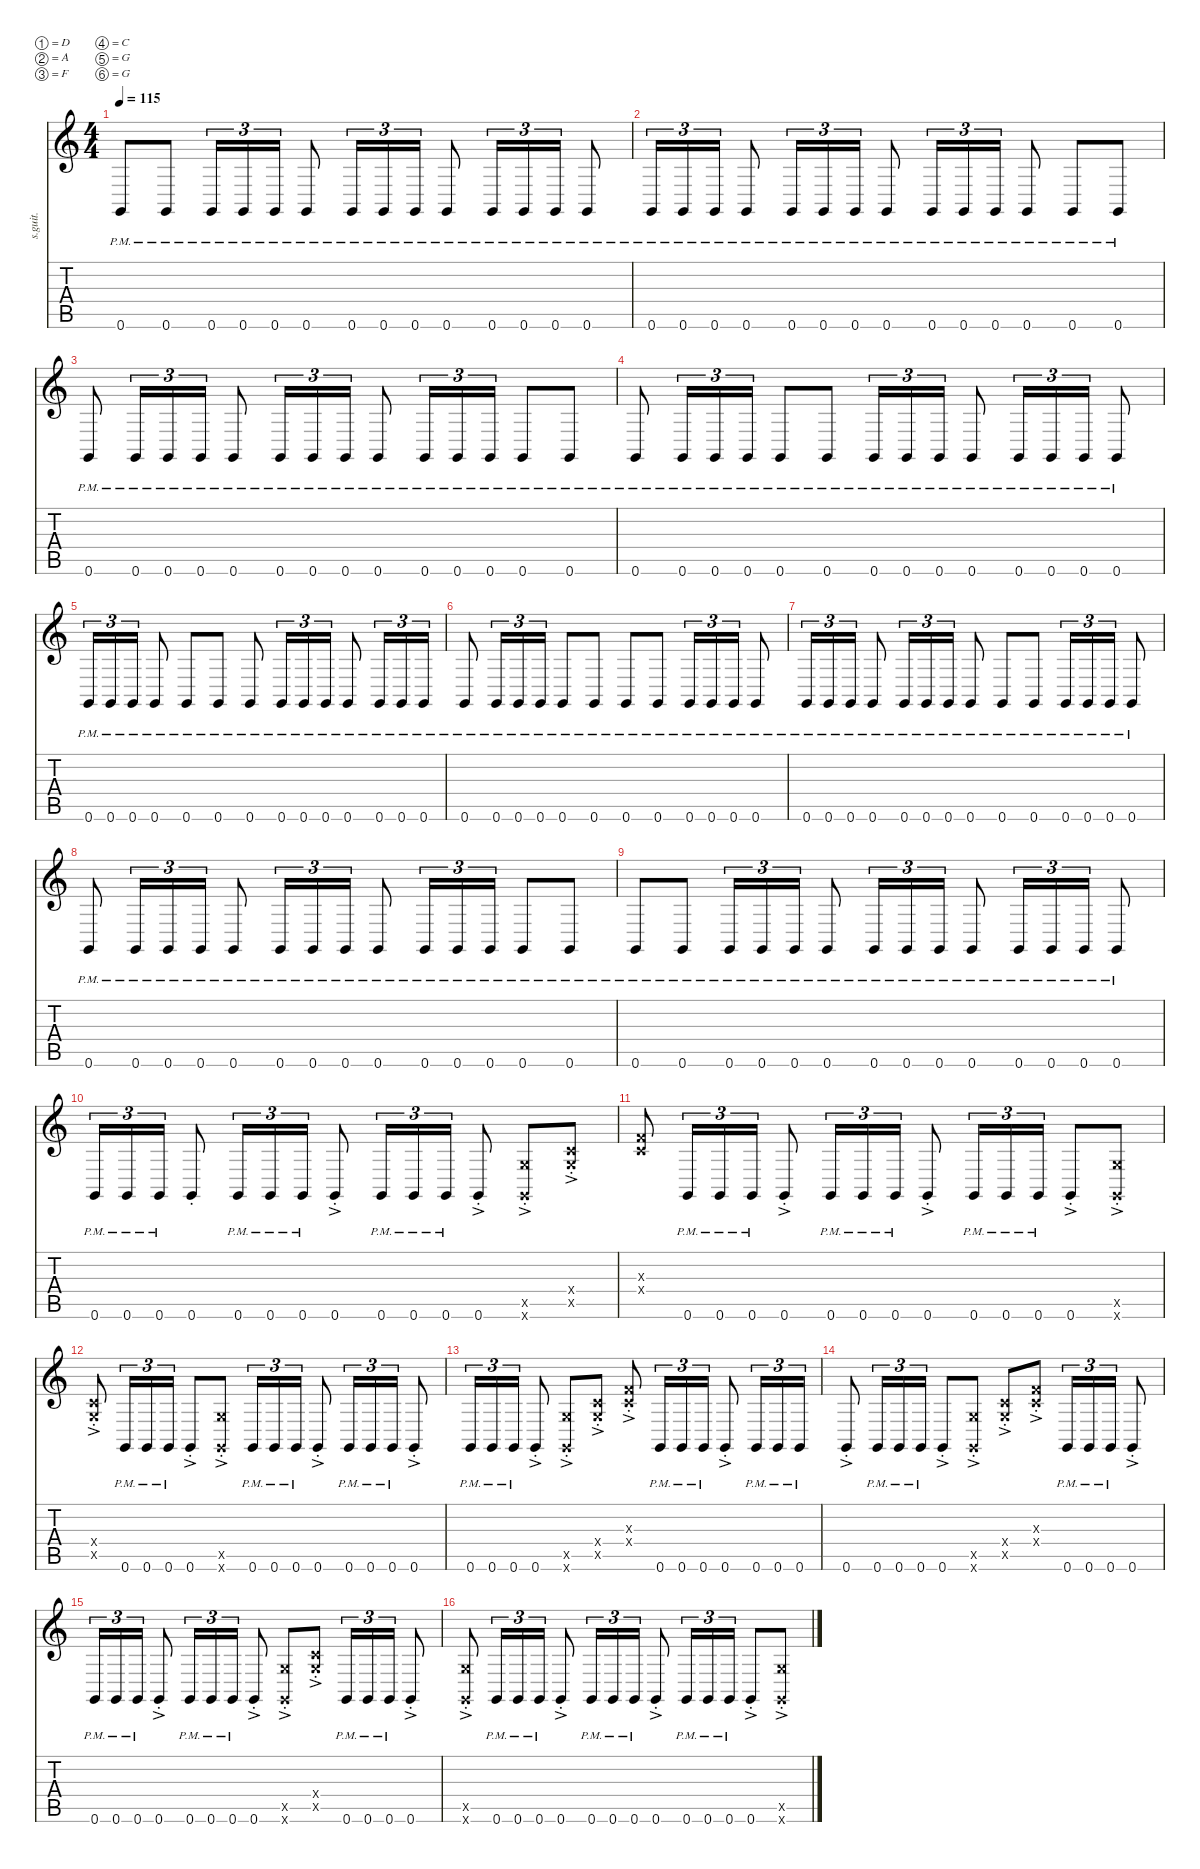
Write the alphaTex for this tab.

\defaultSystemsLayout 4
\hideDynamics
\bracketExtendMode nobrackets
\track ("Rythm Guitar 1 (w/solo)" "s.guit.") {instrument distortionguitar}
\staff {score tabs}
\tuning (D4 A3 F3 C3 G2 G1)
\ts (4 4)
\tempo 115
\clef g2
\ks c
0.6{pm}.8{lyrics (0 "") lyrics (1 "") lyrics (2 "") lyrics (3 "") lyrics (4 "") dy f} 0.6{pm}.8{lyrics (0 "") lyrics (1 "") lyrics (2 "") lyrics (3 "") lyrics (4 "")} 0.6{pm}.16{tu (3 2) lyrics (0 "") lyrics (1 "") lyrics (2 "") lyrics (3 "") lyrics (4 "")} 0.6{pm}.16{tu (3 2) lyrics (0 "") lyrics (1 "") lyrics (2 "") lyrics (3 "") lyrics (4 "")} 0.6{pm}.16{tu (3 2) lyrics (0 "") lyrics (1 "") lyrics (2 "") lyrics (3 "") lyrics (4 "")} 0.6{pm}.8{lyrics (0 "") lyrics (1 "") lyrics (2 "") lyrics (3 "") lyrics (4 "")} 0.6{pm}.16{tu (3 2) lyrics (0 "") lyrics (1 "") lyrics (2 "") lyrics (3 "") lyrics (4 "")} 0.6{pm}.16{tu (3 2) lyrics (0 "") lyrics (1 "") lyrics (2 "") lyrics (3 "") lyrics (4 "")} 0.6{pm}.16{tu (3 2) lyrics (0 "") lyrics (1 "") lyrics (2 "") lyrics (3 "") lyrics (4 "")} 0.6{pm}.8{lyrics (0 "") lyrics (1 "") lyrics (2 "") lyrics (3 "") lyrics (4 "")} 0.6{pm}.16{tu (3 2) lyrics (0 "") lyrics (1 "") lyrics (2 "") lyrics (3 "") lyrics (4 "")} 0.6{pm}.16{tu (3 2) lyrics (0 "") lyrics (1 "") lyrics (2 "") lyrics (3 "") lyrics (4 "")} 0.6{pm}.16{tu (3 2) lyrics (0 "") lyrics (1 "") lyrics (2 "") lyrics (3 "") lyrics (4 "")} 0.6{pm}.8{lyrics (0 "") lyrics (1 "") lyrics (2 "") lyrics (3 "") lyrics (4 "")} |
0.6{pm}.16{tu (3 2) lyrics (0 "") lyrics (1 "") lyrics (2 "") lyrics (3 "") lyrics (4 "")} 0.6{pm}.16{tu (3 2) lyrics (0 "") lyrics (1 "") lyrics (2 "") lyrics (3 "") lyrics (4 "")} 0.6{pm}.16{tu (3 2) lyrics (0 "") lyrics (1 "") lyrics (2 "") lyrics (3 "") lyrics (4 "")} 0.6{pm}.8{lyrics (0 "") lyrics (1 "") lyrics (2 "") lyrics (3 "") lyrics (4 "")} 0.6{pm}.16{tu (3 2) lyrics (0 "") lyrics (1 "") lyrics (2 "") lyrics (3 "") lyrics (4 "")} 0.6{pm}.16{tu (3 2) lyrics (0 "") lyrics (1 "") lyrics (2 "") lyrics (3 "") lyrics (4 "")} 0.6{pm}.16{tu (3 2) lyrics (0 "") lyrics (1 "") lyrics (2 "") lyrics (3 "") lyrics (4 "")} 0.6{pm}.8{lyrics (0 "") lyrics (1 "") lyrics (2 "") lyrics (3 "") lyrics (4 "")} 0.6{pm}.16{tu (3 2) lyrics (0 "") lyrics (1 "") lyrics (2 "") lyrics (3 "") lyrics (4 "")} 0.6{pm}.16{tu (3 2) lyrics (0 "") lyrics (1 "") lyrics (2 "") lyrics (3 "") lyrics (4 "")} 0.6{pm}.16{tu (3 2) lyrics (0 "") lyrics (1 "") lyrics (2 "") lyrics (3 "") lyrics (4 "")} 0.6{pm}.8{lyrics (0 "") lyrics (1 "") lyrics (2 "") lyrics (3 "") lyrics (4 "")} 0.6{pm}.8{lyrics (0 "") lyrics (1 "") lyrics (2 "") lyrics (3 "") lyrics (4 "")} 0.6{pm}.8{lyrics (0 "") lyrics (1 "") lyrics (2 "") lyrics (3 "") lyrics (4 "")} |
0.6{pm}.8{lyrics (0 "") lyrics (1 "") lyrics (2 "") lyrics (3 "") lyrics (4 "")} 0.6{pm}.16{tu (3 2) lyrics (0 "") lyrics (1 "") lyrics (2 "") lyrics (3 "") lyrics (4 "")} 0.6{pm}.16{tu (3 2) lyrics (0 "") lyrics (1 "") lyrics (2 "") lyrics (3 "") lyrics (4 "")} 0.6{pm}.16{tu (3 2) lyrics (0 "") lyrics (1 "") lyrics (2 "") lyrics (3 "") lyrics (4 "")} 0.6{pm}.8{lyrics (0 "") lyrics (1 "") lyrics (2 "") lyrics (3 "") lyrics (4 "")} 0.6{pm}.16{tu (3 2) lyrics (0 "") lyrics (1 "") lyrics (2 "") lyrics (3 "") lyrics (4 "")} 0.6{pm}.16{tu (3 2) lyrics (0 "") lyrics (1 "") lyrics (2 "") lyrics (3 "") lyrics (4 "")} 0.6{pm}.16{tu (3 2) lyrics (0 "") lyrics (1 "") lyrics (2 "") lyrics (3 "") lyrics (4 "")} 0.6{pm}.8{lyrics (0 "") lyrics (1 "") lyrics (2 "") lyrics (3 "") lyrics (4 "")} 0.6{pm}.16{tu (3 2) lyrics (0 "") lyrics (1 "") lyrics (2 "") lyrics (3 "") lyrics (4 "")} 0.6{pm}.16{tu (3 2) lyrics (0 "") lyrics (1 "") lyrics (2 "") lyrics (3 "") lyrics (4 "")} 0.6{pm}.16{tu (3 2) lyrics (0 "") lyrics (1 "") lyrics (2 "") lyrics (3 "") lyrics (4 "")} 0.6{pm}.8{lyrics (0 "") lyrics (1 "") lyrics (2 "") lyrics (3 "") lyrics (4 "")} 0.6{pm}.8{lyrics (0 "") lyrics (1 "") lyrics (2 "") lyrics (3 "") lyrics (4 "")} |
0.6{pm}.8{lyrics (0 "") lyrics (1 "") lyrics (2 "") lyrics (3 "") lyrics (4 "")} 0.6{pm}.16{tu (3 2) lyrics (0 "") lyrics (1 "") lyrics (2 "") lyrics (3 "") lyrics (4 "")} 0.6{pm}.16{tu (3 2) lyrics (0 "") lyrics (1 "") lyrics (2 "") lyrics (3 "") lyrics (4 "")} 0.6{pm}.16{tu (3 2) lyrics (0 "") lyrics (1 "") lyrics (2 "") lyrics (3 "") lyrics (4 "")} 0.6{pm}.8{lyrics (0 "") lyrics (1 "") lyrics (2 "") lyrics (3 "") lyrics (4 "")} 0.6{pm}.8{lyrics (0 "") lyrics (1 "") lyrics (2 "") lyrics (3 "") lyrics (4 "")} 0.6{pm}.16{tu (3 2) lyrics (0 "") lyrics (1 "") lyrics (2 "") lyrics (3 "") lyrics (4 "")} 0.6{pm}.16{tu (3 2) lyrics (0 "") lyrics (1 "") lyrics (2 "") lyrics (3 "") lyrics (4 "")} 0.6{pm}.16{tu (3 2) lyrics (0 "") lyrics (1 "") lyrics (2 "") lyrics (3 "") lyrics (4 "")} 0.6{pm}.8{lyrics (0 "") lyrics (1 "") lyrics (2 "") lyrics (3 "") lyrics (4 "")} 0.6{pm}.16{tu (3 2) lyrics (0 "") lyrics (1 "") lyrics (2 "") lyrics (3 "") lyrics (4 "")} 0.6{pm}.16{tu (3 2) lyrics (0 "") lyrics (1 "") lyrics (2 "") lyrics (3 "") lyrics (4 "")} 0.6{pm}.16{tu (3 2) lyrics (0 "") lyrics (1 "") lyrics (2 "") lyrics (3 "") lyrics (4 "")} 0.6{pm}.8{lyrics (0 "") lyrics (1 "") lyrics (2 "") lyrics (3 "") lyrics (4 "")} |
0.6{pm}.16{tu (3 2) lyrics (0 "") lyrics (1 "") lyrics (2 "") lyrics (3 "") lyrics (4 "")} 0.6{pm}.16{tu (3 2) lyrics (0 "") lyrics (1 "") lyrics (2 "") lyrics (3 "") lyrics (4 "")} 0.6{pm}.16{tu (3 2) lyrics (0 "") lyrics (1 "") lyrics (2 "") lyrics (3 "") lyrics (4 "")} 0.6{pm}.8{lyrics (0 "") lyrics (1 "") lyrics (2 "") lyrics (3 "") lyrics (4 "")} 0.6{pm}.8{lyrics (0 "") lyrics (1 "") lyrics (2 "") lyrics (3 "") lyrics (4 "")} 0.6{pm}.8{lyrics (0 "") lyrics (1 "") lyrics (2 "") lyrics (3 "") lyrics (4 "")} 0.6{pm}.8{lyrics (0 "") lyrics (1 "") lyrics (2 "") lyrics (3 "") lyrics (4 "")} 0.6{pm}.16{tu (3 2) lyrics (0 "") lyrics (1 "") lyrics (2 "") lyrics (3 "") lyrics (4 "")} 0.6{pm}.16{tu (3 2) lyrics (0 "") lyrics (1 "") lyrics (2 "") lyrics (3 "") lyrics (4 "")} 0.6{pm}.16{tu (3 2) lyrics (0 "") lyrics (1 "") lyrics (2 "") lyrics (3 "") lyrics (4 "")} 0.6{pm}.8{lyrics (0 "") lyrics (1 "") lyrics (2 "") lyrics (3 "") lyrics (4 "")} 0.6{pm}.16{tu (3 2) lyrics (0 "") lyrics (1 "") lyrics (2 "") lyrics (3 "") lyrics (4 "")} 0.6{pm}.16{tu (3 2) lyrics (0 "") lyrics (1 "") lyrics (2 "") lyrics (3 "") lyrics (4 "")} 0.6{pm}.16{tu (3 2) lyrics (0 "") lyrics (1 "") lyrics (2 "") lyrics (3 "") lyrics (4 "")} |
0.6{pm}.8{lyrics (0 "") lyrics (1 "") lyrics (2 "") lyrics (3 "") lyrics (4 "")} 0.6{pm}.16{tu (3 2) lyrics (0 "") lyrics (1 "") lyrics (2 "") lyrics (3 "") lyrics (4 "")} 0.6{pm}.16{tu (3 2) lyrics (0 "") lyrics (1 "") lyrics (2 "") lyrics (3 "") lyrics (4 "")} 0.6{pm}.16{tu (3 2) lyrics (0 "") lyrics (1 "") lyrics (2 "") lyrics (3 "") lyrics (4 "")} 0.6{pm}.8{lyrics (0 "") lyrics (1 "") lyrics (2 "") lyrics (3 "") lyrics (4 "")} 0.6{pm}.8{lyrics (0 "") lyrics (1 "") lyrics (2 "") lyrics (3 "") lyrics (4 "")} 0.6{pm}.8{lyrics (0 "") lyrics (1 "") lyrics (2 "") lyrics (3 "") lyrics (4 "")} 0.6{pm}.8{lyrics (0 "") lyrics (1 "") lyrics (2 "") lyrics (3 "") lyrics (4 "")} 0.6{pm}.16{tu (3 2) lyrics (0 "") lyrics (1 "") lyrics (2 "") lyrics (3 "") lyrics (4 "")} 0.6{pm}.16{tu (3 2) lyrics (0 "") lyrics (1 "") lyrics (2 "") lyrics (3 "") lyrics (4 "")} 0.6{pm}.16{tu (3 2) lyrics (0 "") lyrics (1 "") lyrics (2 "") lyrics (3 "") lyrics (4 "")} 0.6{pm}.8{lyrics (0 "") lyrics (1 "") lyrics (2 "") lyrics (3 "") lyrics (4 "")} |
0.6{pm}.16{tu (3 2) lyrics (0 "") lyrics (1 "") lyrics (2 "") lyrics (3 "") lyrics (4 "")} 0.6{pm}.16{tu (3 2) lyrics (0 "") lyrics (1 "") lyrics (2 "") lyrics (3 "") lyrics (4 "")} 0.6{pm}.16{tu (3 2) lyrics (0 "") lyrics (1 "") lyrics (2 "") lyrics (3 "") lyrics (4 "")} 0.6{pm}.8{lyrics (0 "") lyrics (1 "") lyrics (2 "") lyrics (3 "") lyrics (4 "")} 0.6{pm}.16{tu (3 2) lyrics (0 "") lyrics (1 "") lyrics (2 "") lyrics (3 "") lyrics (4 "")} 0.6{pm}.16{tu (3 2) lyrics (0 "") lyrics (1 "") lyrics (2 "") lyrics (3 "") lyrics (4 "")} 0.6{pm}.16{tu (3 2) lyrics (0 "") lyrics (1 "") lyrics (2 "") lyrics (3 "") lyrics (4 "")} 0.6{pm}.8{lyrics (0 "") lyrics (1 "") lyrics (2 "") lyrics (3 "") lyrics (4 "")} 0.6{pm}.8{lyrics (0 "") lyrics (1 "") lyrics (2 "") lyrics (3 "") lyrics (4 "")} 0.6{pm}.8{lyrics (0 "") lyrics (1 "") lyrics (2 "") lyrics (3 "") lyrics (4 "")} 0.6{pm}.16{tu (3 2) lyrics (0 "") lyrics (1 "") lyrics (2 "") lyrics (3 "") lyrics (4 "")} 0.6{pm}.16{tu (3 2) lyrics (0 "") lyrics (1 "") lyrics (2 "") lyrics (3 "") lyrics (4 "")} 0.6{pm}.16{tu (3 2) lyrics (0 "") lyrics (1 "") lyrics (2 "") lyrics (3 "") lyrics (4 "")} 0.6{pm}.8{lyrics (0 "") lyrics (1 "") lyrics (2 "") lyrics (3 "") lyrics (4 "")} |
0.6{pm}.8{lyrics (0 "") lyrics (1 "") lyrics (2 "") lyrics (3 "") lyrics (4 "")} 0.6{pm}.16{tu (3 2) lyrics (0 "") lyrics (1 "") lyrics (2 "") lyrics (3 "") lyrics (4 "")} 0.6{pm}.16{tu (3 2) lyrics (0 "") lyrics (1 "") lyrics (2 "") lyrics (3 "") lyrics (4 "")} 0.6{pm}.16{tu (3 2) lyrics (0 "") lyrics (1 "") lyrics (2 "") lyrics (3 "") lyrics (4 "")} 0.6{pm}.8{lyrics (0 "") lyrics (1 "") lyrics (2 "") lyrics (3 "") lyrics (4 "")} 0.6{pm}.16{tu (3 2) lyrics (0 "") lyrics (1 "") lyrics (2 "") lyrics (3 "") lyrics (4 "")} 0.6{pm}.16{tu (3 2) lyrics (0 "") lyrics (1 "") lyrics (2 "") lyrics (3 "") lyrics (4 "")} 0.6{pm}.16{tu (3 2) lyrics (0 "") lyrics (1 "") lyrics (2 "") lyrics (3 "") lyrics (4 "")} 0.6{pm}.8{lyrics (0 "") lyrics (1 "") lyrics (2 "") lyrics (3 "") lyrics (4 "")} 0.6{pm}.16{tu (3 2) lyrics (0 "") lyrics (1 "") lyrics (2 "") lyrics (3 "") lyrics (4 "")} 0.6{pm}.16{tu (3 2) lyrics (0 "") lyrics (1 "") lyrics (2 "") lyrics (3 "") lyrics (4 "")} 0.6{pm}.16{tu (3 2) lyrics (0 "") lyrics (1 "") lyrics (2 "") lyrics (3 "") lyrics (4 "")} 0.6{pm}.8{lyrics (0 "") lyrics (1 "") lyrics (2 "") lyrics (3 "") lyrics (4 "")} 0.6{pm}.8{lyrics (0 "") lyrics (1 "") lyrics (2 "") lyrics (3 "") lyrics (4 "")} |
0.6{pm}.8{lyrics (0 "") lyrics (1 "") lyrics (2 "") lyrics (3 "") lyrics (4 "")} 0.6{pm}.8{lyrics (0 "") lyrics (1 "") lyrics (2 "") lyrics (3 "") lyrics (4 "")} 0.6{pm}.16{tu (3 2) lyrics (0 "") lyrics (1 "") lyrics (2 "") lyrics (3 "") lyrics (4 "")} 0.6{pm}.16{tu (3 2) lyrics (0 "") lyrics (1 "") lyrics (2 "") lyrics (3 "") lyrics (4 "")} 0.6{pm}.16{tu (3 2) lyrics (0 "") lyrics (1 "") lyrics (2 "") lyrics (3 "") lyrics (4 "")} 0.6{pm}.8{lyrics (0 "") lyrics (1 "") lyrics (2 "") lyrics (3 "") lyrics (4 "")} 0.6{pm}.16{tu (3 2) lyrics (0 "") lyrics (1 "") lyrics (2 "") lyrics (3 "") lyrics (4 "")} 0.6{pm}.16{tu (3 2) lyrics (0 "") lyrics (1 "") lyrics (2 "") lyrics (3 "") lyrics (4 "")} 0.6{pm}.16{tu (3 2) lyrics (0 "") lyrics (1 "") lyrics (2 "") lyrics (3 "") lyrics (4 "")} 0.6{pm}.8{lyrics (0 "") lyrics (1 "") lyrics (2 "") lyrics (3 "") lyrics (4 "")} 0.6{pm}.16{tu (3 2) lyrics (0 "") lyrics (1 "") lyrics (2 "") lyrics (3 "") lyrics (4 "")} 0.6{pm}.16{tu (3 2) lyrics (0 "") lyrics (1 "") lyrics (2 "") lyrics (3 "") lyrics (4 "")} 0.6{pm}.16{tu (3 2) lyrics (0 "") lyrics (1 "") lyrics (2 "") lyrics (3 "") lyrics (4 "")} 0.6{pm}.8{lyrics (0 "") lyrics (1 "") lyrics (2 "") lyrics (3 "") lyrics (4 "")} |
0.6{pm}.16{tu (3 2) lyrics (0 "") lyrics (1 "") lyrics (2 "") lyrics (3 "") lyrics (4 "")} 0.6{pm}.16{tu (3 2) lyrics (0 "") lyrics (1 "") lyrics (2 "") lyrics (3 "") lyrics (4 "")} 0.6{pm}.16{tu (3 2) lyrics (0 "") lyrics (1 "") lyrics (2 "") lyrics (3 "") lyrics (4 "")} 0.6{st}.8{lyrics (0 "") lyrics (1 "") lyrics (2 "") lyrics (3 "") lyrics (4 "")} 0.6{pm}.16{tu (3 2) lyrics (0 "") lyrics (1 "") lyrics (2 "") lyrics (3 "") lyrics (4 "") dy mf} 0.6{pm}.16{tu (3 2) lyrics (0 "") lyrics (1 "") lyrics (2 "") lyrics (3 "") lyrics (4 "")} 0.6{pm}.16{tu (3 2) lyrics (0 "") lyrics (1 "") lyrics (2 "") lyrics (3 "") lyrics (4 "")} 0.6{ac st}.8{lyrics (0 "") lyrics (1 "") lyrics (2 "") lyrics (3 "") lyrics (4 "") dy mp} 0.6{pm}.16{tu (3 2) lyrics (0 "") lyrics (1 "") lyrics (2 "") lyrics (3 "") lyrics (4 "") dy mf} 0.6{pm}.16{tu (3 2) lyrics (0 "") lyrics (1 "") lyrics (2 "") lyrics (3 "") lyrics (4 "")} 0.6{pm}.16{tu (3 2) lyrics (0 "") lyrics (1 "") lyrics (2 "") lyrics (3 "") lyrics (4 "")} 0.6{ac st}.8{lyrics (0 "") lyrics (1 "") lyrics (2 "") lyrics (3 "") lyrics (4 "") dy mp} (0.5{ac st x} 0.6{ac st x}).8{lyrics (0 "") lyrics (1 "") lyrics (2 "") lyrics (3 "") lyrics (4 "")} (0.4{ac st x} 0.5{ac st x}).8{lyrics (0 "") lyrics (1 "") lyrics (2 "") lyrics (3 "") lyrics (4 "")} |
(0.3{x} 0.4{x}).8{lyrics (0 "") lyrics (1 "") lyrics (2 "") lyrics (3 "") lyrics (4 "") dy f} 0.6{pm}.16{tu (3 2) lyrics (0 "") lyrics (1 "") lyrics (2 "") lyrics (3 "") lyrics (4 "") dy mf} 0.6{pm}.16{tu (3 2) lyrics (0 "") lyrics (1 "") lyrics (2 "") lyrics (3 "") lyrics (4 "")} 0.6{pm}.16{tu (3 2) lyrics (0 "") lyrics (1 "") lyrics (2 "") lyrics (3 "") lyrics (4 "")} 0.6{ac st}.8{lyrics (0 "") lyrics (1 "") lyrics (2 "") lyrics (3 "") lyrics (4 "") dy mp} 0.6{pm}.16{tu (3 2) lyrics (0 "") lyrics (1 "") lyrics (2 "") lyrics (3 "") lyrics (4 "") dy mf} 0.6{pm}.16{tu (3 2) lyrics (0 "") lyrics (1 "") lyrics (2 "") lyrics (3 "") lyrics (4 "")} 0.6{pm}.16{tu (3 2) lyrics (0 "") lyrics (1 "") lyrics (2 "") lyrics (3 "") lyrics (4 "")} 0.6{ac st}.8{lyrics (0 "") lyrics (1 "") lyrics (2 "") lyrics (3 "") lyrics (4 "") dy mp} 0.6{pm}.16{tu (3 2) lyrics (0 "") lyrics (1 "") lyrics (2 "") lyrics (3 "") lyrics (4 "") dy mf} 0.6{pm}.16{tu (3 2) lyrics (0 "") lyrics (1 "") lyrics (2 "") lyrics (3 "") lyrics (4 "")} 0.6{pm}.16{tu (3 2) lyrics (0 "") lyrics (1 "") lyrics (2 "") lyrics (3 "") lyrics (4 "")} 0.6{ac st}.8{lyrics (0 "") lyrics (1 "") lyrics (2 "") lyrics (3 "") lyrics (4 "") dy mp} (0.5{ac st x} 0.6{ac st x}).8{lyrics (0 "") lyrics (1 "") lyrics (2 "") lyrics (3 "") lyrics (4 "")} |
(0.4{ac st x} 0.5{ac st x}).8{lyrics (0 "") lyrics (1 "") lyrics (2 "") lyrics (3 "") lyrics (4 "")} 0.6{pm}.16{tu (3 2) lyrics (0 "") lyrics (1 "") lyrics (2 "") lyrics (3 "") lyrics (4 "") dy mf} 0.6{pm}.16{tu (3 2) lyrics (0 "") lyrics (1 "") lyrics (2 "") lyrics (3 "") lyrics (4 "")} 0.6{pm}.16{tu (3 2) lyrics (0 "") lyrics (1 "") lyrics (2 "") lyrics (3 "") lyrics (4 "")} 0.6{ac st}.8{lyrics (0 "") lyrics (1 "") lyrics (2 "") lyrics (3 "") lyrics (4 "") dy mp} (0.5{ac st x} 0.6{ac st x}).8{lyrics (0 "") lyrics (1 "") lyrics (2 "") lyrics (3 "") lyrics (4 "")} 0.6{pm}.16{tu (3 2) lyrics (0 "") lyrics (1 "") lyrics (2 "") lyrics (3 "") lyrics (4 "") dy mf} 0.6{pm}.16{tu (3 2) lyrics (0 "") lyrics (1 "") lyrics (2 "") lyrics (3 "") lyrics (4 "")} 0.6{pm}.16{tu (3 2) lyrics (0 "") lyrics (1 "") lyrics (2 "") lyrics (3 "") lyrics (4 "")} 0.6{ac st}.8{lyrics (0 "") lyrics (1 "") lyrics (2 "") lyrics (3 "") lyrics (4 "") dy mp} 0.6{pm}.16{tu (3 2) lyrics (0 "") lyrics (1 "") lyrics (2 "") lyrics (3 "") lyrics (4 "") dy mf} 0.6{pm}.16{tu (3 2) lyrics (0 "") lyrics (1 "") lyrics (2 "") lyrics (3 "") lyrics (4 "")} 0.6{pm}.16{tu (3 2) lyrics (0 "") lyrics (1 "") lyrics (2 "") lyrics (3 "") lyrics (4 "")} 0.6{ac st}.8{lyrics (0 "") lyrics (1 "") lyrics (2 "") lyrics (3 "") lyrics (4 "") dy mp} |
0.6{pm}.16{tu (3 2) lyrics (0 "") lyrics (1 "") lyrics (2 "") lyrics (3 "") lyrics (4 "") dy mf} 0.6{pm}.16{tu (3 2) lyrics (0 "") lyrics (1 "") lyrics (2 "") lyrics (3 "") lyrics (4 "")} 0.6{pm}.16{tu (3 2) lyrics (0 "") lyrics (1 "") lyrics (2 "") lyrics (3 "") lyrics (4 "")} 0.6{ac st}.8{lyrics (0 "") lyrics (1 "") lyrics (2 "") lyrics (3 "") lyrics (4 "") dy mp} (0.5{ac st x} 0.6{ac st x}).8{lyrics (0 "") lyrics (1 "") lyrics (2 "") lyrics (3 "") lyrics (4 "")} (0.4{ac st x} 0.5{ac st x}).8{lyrics (0 "") lyrics (1 "") lyrics (2 "") lyrics (3 "") lyrics (4 "")} (0.3{ac st x} 0.4{ac st x}).8{lyrics (0 "") lyrics (1 "") lyrics (2 "") lyrics (3 "") lyrics (4 "")} 0.6{pm}.16{tu (3 2) lyrics (0 "") lyrics (1 "") lyrics (2 "") lyrics (3 "") lyrics (4 "") dy mf} 0.6{pm}.16{tu (3 2) lyrics (0 "") lyrics (1 "") lyrics (2 "") lyrics (3 "") lyrics (4 "")} 0.6{pm}.16{tu (3 2) lyrics (0 "") lyrics (1 "") lyrics (2 "") lyrics (3 "") lyrics (4 "")} 0.6{ac st}.8{lyrics (0 "") lyrics (1 "") lyrics (2 "") lyrics (3 "") lyrics (4 "") dy mp} 0.6{pm}.16{tu (3 2) lyrics (0 "") lyrics (1 "") lyrics (2 "") lyrics (3 "") lyrics (4 "") dy mf} 0.6{pm}.16{tu (3 2) lyrics (0 "") lyrics (1 "") lyrics (2 "") lyrics (3 "") lyrics (4 "")} 0.6{pm}.16{tu (3 2) lyrics (0 "") lyrics (1 "") lyrics (2 "") lyrics (3 "") lyrics (4 "")} |
0.6{ac st}.8{lyrics (0 "") lyrics (1 "") lyrics (2 "") lyrics (3 "") lyrics (4 "") dy mp} 0.6{pm}.16{tu (3 2) lyrics (0 "") lyrics (1 "") lyrics (2 "") lyrics (3 "") lyrics (4 "") dy mf} 0.6{pm}.16{tu (3 2) lyrics (0 "") lyrics (1 "") lyrics (2 "") lyrics (3 "") lyrics (4 "")} 0.6{pm}.16{tu (3 2) lyrics (0 "") lyrics (1 "") lyrics (2 "") lyrics (3 "") lyrics (4 "")} 0.6{ac st}.8{lyrics (0 "") lyrics (1 "") lyrics (2 "") lyrics (3 "") lyrics (4 "") dy mp} (0.5{ac st x} 0.6{ac st x}).8{lyrics (0 "") lyrics (1 "") lyrics (2 "") lyrics (3 "") lyrics (4 "")} (0.4{ac st x} 0.5{ac st x}).8{lyrics (0 "") lyrics (1 "") lyrics (2 "") lyrics (3 "") lyrics (4 "")} (0.3{ac st x} 0.4{ac st x}).8{lyrics (0 "") lyrics (1 "") lyrics (2 "") lyrics (3 "") lyrics (4 "")} 0.6{pm}.16{tu (3 2) lyrics (0 "") lyrics (1 "") lyrics (2 "") lyrics (3 "") lyrics (4 "") dy mf} 0.6{pm}.16{tu (3 2) lyrics (0 "") lyrics (1 "") lyrics (2 "") lyrics (3 "") lyrics (4 "")} 0.6{pm}.16{tu (3 2) lyrics (0 "") lyrics (1 "") lyrics (2 "") lyrics (3 "") lyrics (4 "")} 0.6{ac st}.8{lyrics (0 "") lyrics (1 "") lyrics (2 "") lyrics (3 "") lyrics (4 "") dy mp} |
0.6{pm}.16{tu (3 2) lyrics (0 "") lyrics (1 "") lyrics (2 "") lyrics (3 "") lyrics (4 "") dy mf} 0.6{pm}.16{tu (3 2) lyrics (0 "") lyrics (1 "") lyrics (2 "") lyrics (3 "") lyrics (4 "")} 0.6{pm}.16{tu (3 2) lyrics (0 "") lyrics (1 "") lyrics (2 "") lyrics (3 "") lyrics (4 "")} 0.6{ac st}.8{lyrics (0 "") lyrics (1 "") lyrics (2 "") lyrics (3 "") lyrics (4 "") dy mp} 0.6{pm}.16{tu (3 2) lyrics (0 "") lyrics (1 "") lyrics (2 "") lyrics (3 "") lyrics (4 "") dy mf} 0.6{pm}.16{tu (3 2) lyrics (0 "") lyrics (1 "") lyrics (2 "") lyrics (3 "") lyrics (4 "")} 0.6{pm}.16{tu (3 2) lyrics (0 "") lyrics (1 "") lyrics (2 "") lyrics (3 "") lyrics (4 "")} 0.6{ac st}.8{lyrics (0 "") lyrics (1 "") lyrics (2 "") lyrics (3 "") lyrics (4 "") dy mp} (0.5{ac st x} 0.6{ac st x}).8{lyrics (0 "") lyrics (1 "") lyrics (2 "") lyrics (3 "") lyrics (4 "")} (0.4{ac st x} 0.5{ac st x}).8{lyrics (0 "") lyrics (1 "") lyrics (2 "") lyrics (3 "") lyrics (4 "")} 0.6{pm}.16{tu (3 2) lyrics (0 "") lyrics (1 "") lyrics (2 "") lyrics (3 "") lyrics (4 "") dy mf} 0.6{pm}.16{tu (3 2) lyrics (0 "") lyrics (1 "") lyrics (2 "") lyrics (3 "") lyrics (4 "")} 0.6{pm}.16{tu (3 2) lyrics (0 "") lyrics (1 "") lyrics (2 "") lyrics (3 "") lyrics (4 "")} 0.6{ac st}.8{lyrics (0 "") lyrics (1 "") lyrics (2 "") lyrics (3 "") lyrics (4 "") dy mp} |
(0.5{ac st x} 0.6{ac st x}).8{lyrics (0 "") lyrics (1 "") lyrics (2 "") lyrics (3 "") lyrics (4 "")} 0.6{pm}.16{tu (3 2) lyrics (0 "") lyrics (1 "") lyrics (2 "") lyrics (3 "") lyrics (4 "") dy mf} 0.6{pm}.16{tu (3 2) lyrics (0 "") lyrics (1 "") lyrics (2 "") lyrics (3 "") lyrics (4 "")} 0.6{pm}.16{tu (3 2) lyrics (0 "") lyrics (1 "") lyrics (2 "") lyrics (3 "") lyrics (4 "")} 0.6{ac st}.8{lyrics (0 "") lyrics (1 "") lyrics (2 "") lyrics (3 "") lyrics (4 "") dy mp} 0.6{pm}.16{tu (3 2) lyrics (0 "") lyrics (1 "") lyrics (2 "") lyrics (3 "") lyrics (4 "") dy mf} 0.6{pm}.16{tu (3 2) lyrics (0 "") lyrics (1 "") lyrics (2 "") lyrics (3 "") lyrics (4 "")} 0.6{pm}.16{tu (3 2) lyrics (0 "") lyrics (1 "") lyrics (2 "") lyrics (3 "") lyrics (4 "")} 0.6{ac st}.8{lyrics (0 "") lyrics (1 "") lyrics (2 "") lyrics (3 "") lyrics (4 "") dy mp} 0.6{pm}.16{tu (3 2) lyrics (0 "") lyrics (1 "") lyrics (2 "") lyrics (3 "") lyrics (4 "") dy mf} 0.6{pm}.16{tu (3 2) lyrics (0 "") lyrics (1 "") lyrics (2 "") lyrics (3 "") lyrics (4 "")} 0.6{pm}.16{tu (3 2) lyrics (0 "") lyrics (1 "") lyrics (2 "") lyrics (3 "") lyrics (4 "")} 0.6{ac st}.8{lyrics (0 "") lyrics (1 "") lyrics (2 "") lyrics (3 "") lyrics (4 "") dy mp} (0.5{ac st x} 0.6{ac st x}).8{lyrics (0 "") lyrics (1 "") lyrics (2 "") lyrics (3 "") lyrics (4 "")}
